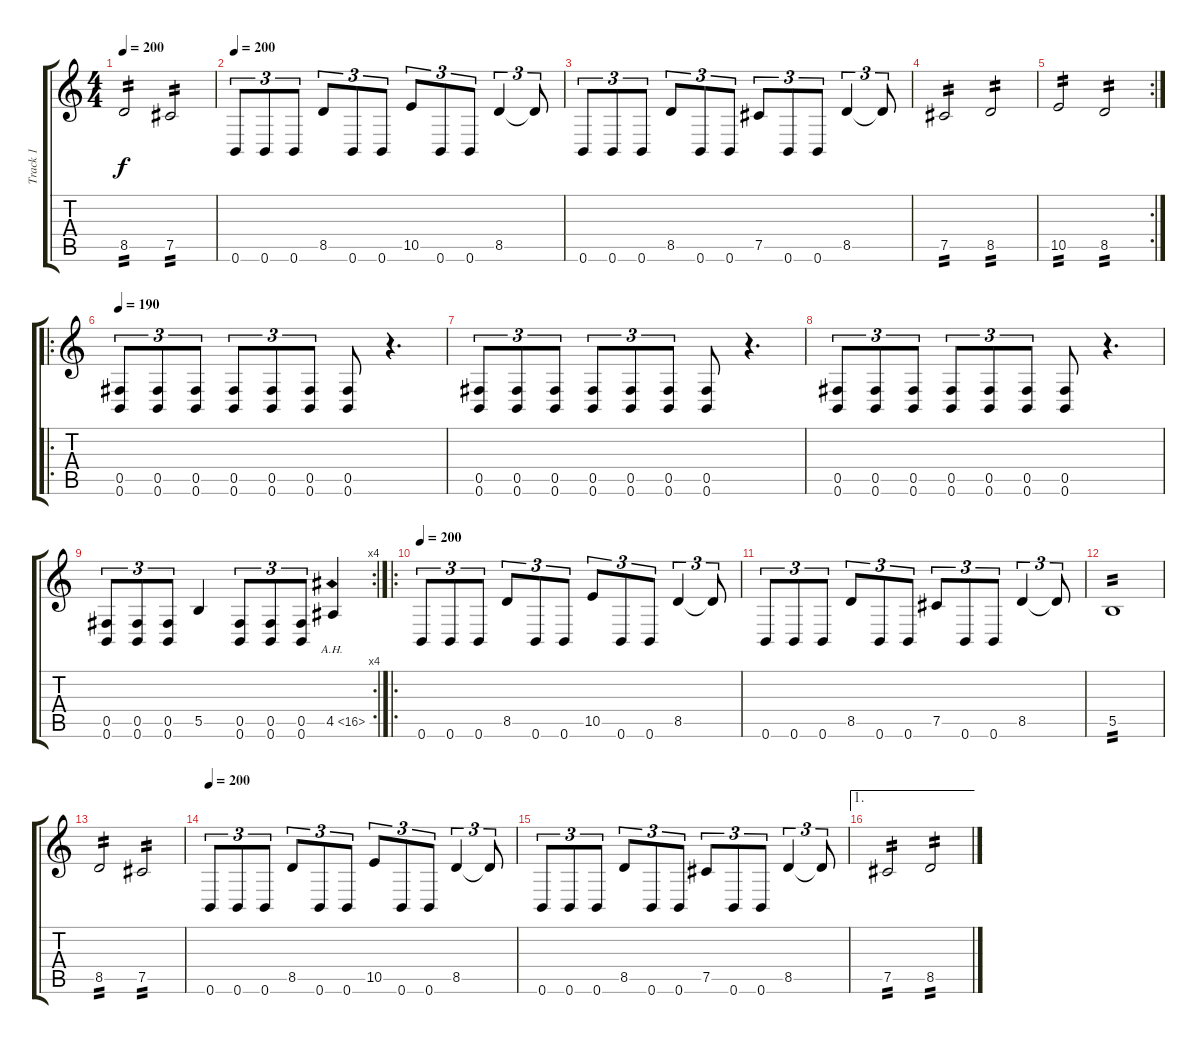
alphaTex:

\track ("Track 1" "Track 1") {instrument distortionguitar}
\staff {score tabs}
\tuning (Db4 Ab3 E3 B2 Gb2 B1) {hide}
\ts (4 4)
\tempo 200
\clef g2
\ks c
8.5.2{tp 2 dy f} 7.5.2{tp 2} |
\tempo 200
0.6.8{tu (3 2)} 0.6.8{tu (3 2)} 0.6.8{tu (3 2)} 8.5.8{tu (3 2)} 0.6.8{tu (3 2)} 0.6.8{tu (3 2)} 10.5.8{tu (3 2)} 0.6.8{tu (3 2)} 0.6.8{tu (3 2)} 8.5.4{tu (3 2)} 8.5{t}.8{tu (3 2)} |
0.6.8{tu (3 2)} 0.6.8{tu (3 2)} 0.6.8{tu (3 2)} 8.5.8{tu (3 2)} 0.6.8{tu (3 2)} 0.6.8{tu (3 2)} 7.5.8{tu (3 2)} 0.6.8{tu (3 2)} 0.6.8{tu (3 2)} 8.5.4{tu (3 2)} 8.5{t}.8{tu (3 2)} |
7.5.2{tp 2} 8.5.2{tp 2} |
\rc 2
10.5.2{tp 2} 8.5.2{tp 2} |
\ro
\tempo 190
(0.5 0.6).8{tu (3 2)} (0.5 0.6).8{tu (3 2)} (0.5 0.6).8{tu (3 2)} (0.5 0.6).8{tu (3 2)} (0.5 0.6).8{tu (3 2)} (0.5 0.6).8{tu (3 2)} (0.5 0.6).8 r.4{d} |
(0.5 0.6).8{tu (3 2)} (0.5 0.6).8{tu (3 2)} (0.5 0.6).8{tu (3 2)} (0.5 0.6).8{tu (3 2)} (0.5 0.6).8{tu (3 2)} (0.5 0.6).8{tu (3 2)} (0.5 0.6).8 r.4{d} |
(0.5 0.6).8{tu (3 2)} (0.5 0.6).8{tu (3 2)} (0.5 0.6).8{tu (3 2)} (0.5 0.6).8{tu (3 2)} (0.5 0.6).8{tu (3 2)} (0.5 0.6).8{tu (3 2)} (0.5 0.6).8 r.4{d} |
\rc 4
(0.5 0.6).8{tu (3 2)} (0.5 0.6).8{tu (3 2)} (0.5 0.6).8{tu (3 2)} 5.5.4 (0.5 0.6).8{tu (3 2)} (0.5 0.6).8{tu (3 2)} (0.5 0.6).8{tu (3 2)} 4.5{ah 12}.4 |
\ro
\tempo 200
0.6.8{tu (3 2)} 0.6.8{tu (3 2)} 0.6.8{tu (3 2)} 8.5.8{tu (3 2)} 0.6.8{tu (3 2)} 0.6.8{tu (3 2)} 10.5.8{tu (3 2)} 0.6.8{tu (3 2)} 0.6.8{tu (3 2)} 8.5.4{tu (3 2)} 8.5{t}.8{tu (3 2)} |
0.6.8{tu (3 2)} 0.6.8{tu (3 2)} 0.6.8{tu (3 2)} 8.5.8{tu (3 2)} 0.6.8{tu (3 2)} 0.6.8{tu (3 2)} 7.5.8{tu (3 2)} 0.6.8{tu (3 2)} 0.6.8{tu (3 2)} 8.5.4{tu (3 2)} 8.5{t}.8{tu (3 2)} |
5.5.1{tp 2} |
8.5.2{tp 2} 7.5.2{tp 2} |
\tempo 200
0.6.8{tu (3 2)} 0.6.8{tu (3 2)} 0.6.8{tu (3 2)} 8.5.8{tu (3 2)} 0.6.8{tu (3 2)} 0.6.8{tu (3 2)} 10.5.8{tu (3 2)} 0.6.8{tu (3 2)} 0.6.8{tu (3 2)} 8.5.4{tu (3 2)} 8.5{t}.8{tu (3 2)} |
0.6.8{tu (3 2)} 0.6.8{tu (3 2)} 0.6.8{tu (3 2)} 8.5.8{tu (3 2)} 0.6.8{tu (3 2)} 0.6.8{tu (3 2)} 7.5.8{tu (3 2)} 0.6.8{tu (3 2)} 0.6.8{tu (3 2)} 8.5.4{tu (3 2)} 8.5{t}.8{tu (3 2)} |
\ae 1
7.5.2{tp 2} 8.5.2{tp 2}
